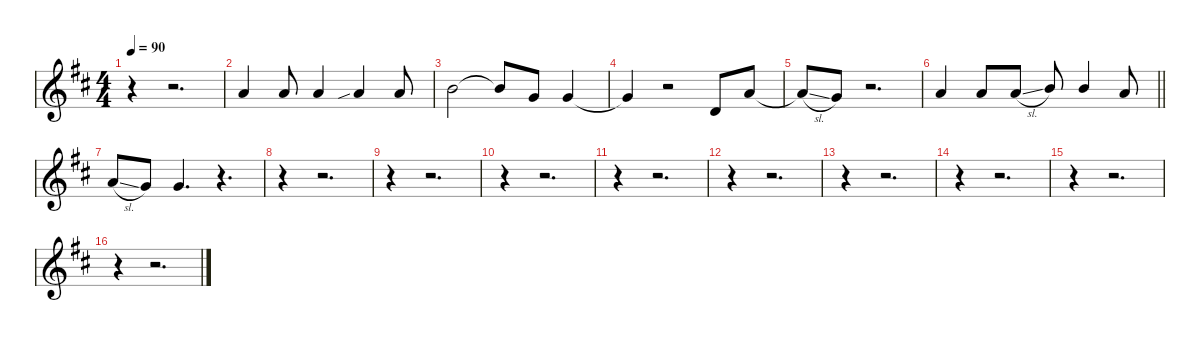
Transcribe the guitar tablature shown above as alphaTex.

\defaultSystemsLayout 4
\hideDynamics
\bracketExtendMode nobrackets
\singleTrackTrackNamePolicy hidden
\multiTrackTrackNamePolicy hidden
\otherSystemsTrackNameOrientation horizontal
\track ("Backing Vocals" "chr.") {instrument choiraahs}
\staff {score}
\tuning (E4 B3 G3 D3 A2 E2)
\ts (4 4)
\tempo 90
\clef g2
\ks bminor
r.4{dy mp beam Down} r.2{d beam Down} |
10.2{acc forcenatural}.4{beam Up} 10.2{acc forcenatural}.8{beam Up} 10.2{acc forcenatural}.4{beam Up} 10.2{sib acc forcenatural}.4{beam Up} 10.2{acc forcenatural}.8{beam Up} |
12.2{acc forcenatural}.2{beam Down} 12.2{t acc forcenatural}.8{dy f beam Up} 8.2{acc forcenatural}.8{dy mp beam Up} 8.2{acc forcenatural}.4{beam Up} |
8.2{t acc forcenatural}.4{dy f beam Up} r.2{beam Up} 7.3{acc forcenatural}.8{dy mp beam Up} 10.2{acc forcenatural}.8{beam Up} |
10.2{sl t acc forcenatural}.8{dy f beam Up} 8.2{acc forcenatural}.8{dy mp beam Up} r.2{d beam Up} |
\barLineRight lightlight
10.2{acc forcenatural}.4{beam Up} 10.2{acc forcenatural}.8{beam Up} 10.2{sl acc forcenatural}.8{beam Up} 12.2{acc forcenatural}.8{beam Up} 12.2{acc forcenatural}.4{beam Up} 10.2{acc forcenatural}.8{beam Up} |
10.2{sl acc forcenatural}.8{beam Up} 8.2{acc forcenatural}.8{beam Up} 8.2{acc forcenatural}.4{d beam Up} r.4{d beam Up} |
r.4{beam Down} r.2{d beam Down} |
r.4{beam Down} r.2{d beam Down} |
r.4{beam Down} r.2{d beam Down} |
r.4{beam Down} r.2{d beam Down} |
r.4{beam Down} r.2{d beam Down} |
r.4{beam Down} r.2{d beam Down} |
r.4{beam Down} r.2{d beam Down} |
r.4{beam Down} r.2{d beam Down} |
r.4{beam Down} r.2{d beam Down}
